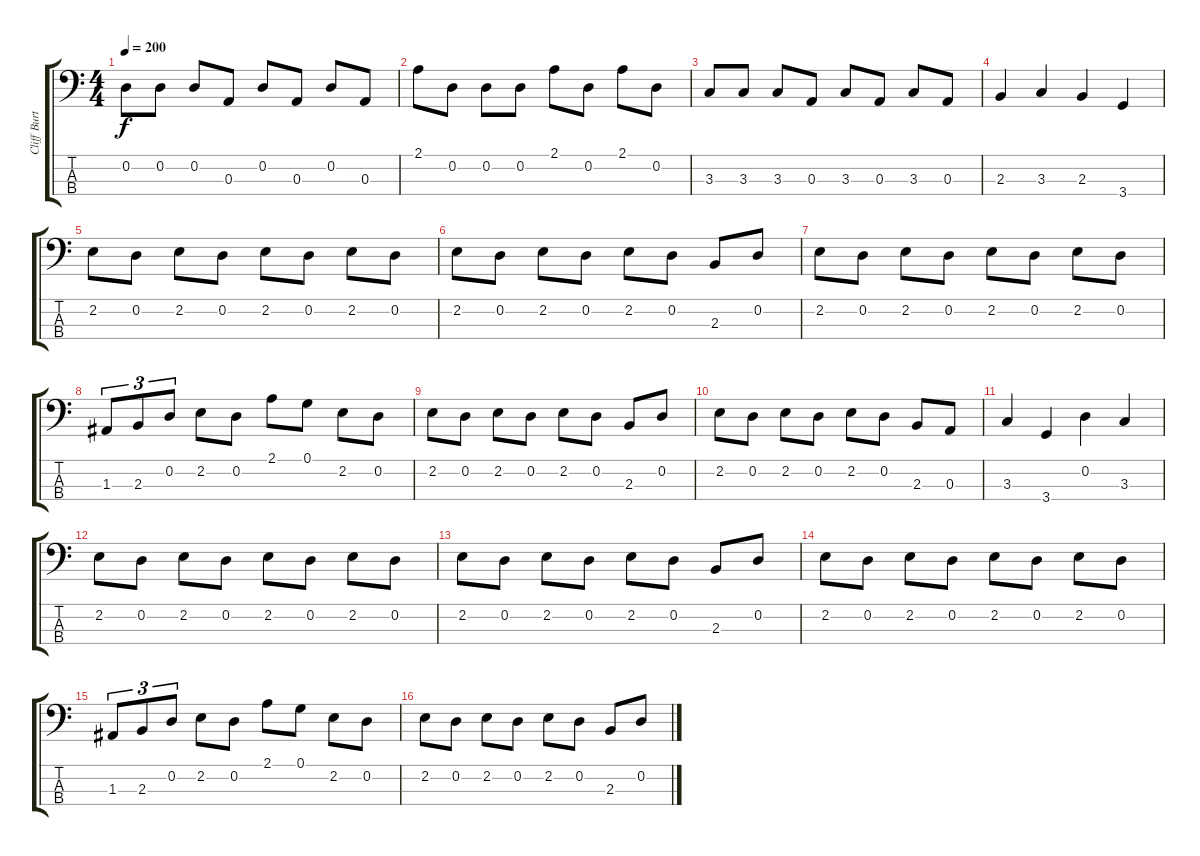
\track ("Cliff Burton" "Cliff Burt") {instrument electricbassfinger}
\staff {score tabs}
\tuning (G2 D2 A1 E1) {hide}
\ts (4 4)
\tempo 200
\clef f4
\ks c
0.2.8{dy f} 0.2.8 0.2.8 0.3.8 0.2.8 0.3.8 0.2.8 0.3.8 |
2.1.8 0.2.8 0.2.8 0.2.8 2.1.8 0.2.8 2.1.8 0.2.8 |
3.3.8 3.3.8 3.3.8 0.3.8 3.3.8 0.3.8 3.3.8 0.3.8 |
2.3.4 3.3.4 2.3.4 3.4.4 |
2.2.8 0.2.8 2.2.8 0.2.8 2.2.8 0.2.8 2.2.8 0.2.8 |
2.2.8 0.2.8 2.2.8 0.2.8 2.2.8 0.2.8 2.3.8 0.2.8 |
2.2.8 0.2.8 2.2.8 0.2.8 2.2.8 0.2.8 2.2.8 0.2.8 |
1.3.8{tu (3 2)} 2.3.8{tu (3 2)} 0.2.8{tu (3 2)} 2.2.8 0.2.8 2.1.8 0.1.8 2.2.8 0.2.8 |
2.2.8 0.2.8 2.2.8 0.2.8 2.2.8 0.2.8 2.3.8 0.2.8 |
2.2.8 0.2.8 2.2.8 0.2.8 2.2.8 0.2.8 2.3.8 0.3.8 |
3.3.4 3.4.4 0.2.4 3.3.4 |
2.2.8 0.2.8 2.2.8 0.2.8 2.2.8 0.2.8 2.2.8 0.2.8 |
2.2.8 0.2.8 2.2.8 0.2.8 2.2.8 0.2.8 2.3.8 0.2.8 |
2.2.8 0.2.8 2.2.8 0.2.8 2.2.8 0.2.8 2.2.8 0.2.8 |
1.3.8{tu (3 2)} 2.3.8{tu (3 2)} 0.2.8{tu (3 2)} 2.2.8 0.2.8 2.1.8 0.1.8 2.2.8 0.2.8 |
2.2.8 0.2.8 2.2.8 0.2.8 2.2.8 0.2.8 2.3.8 0.2.8
